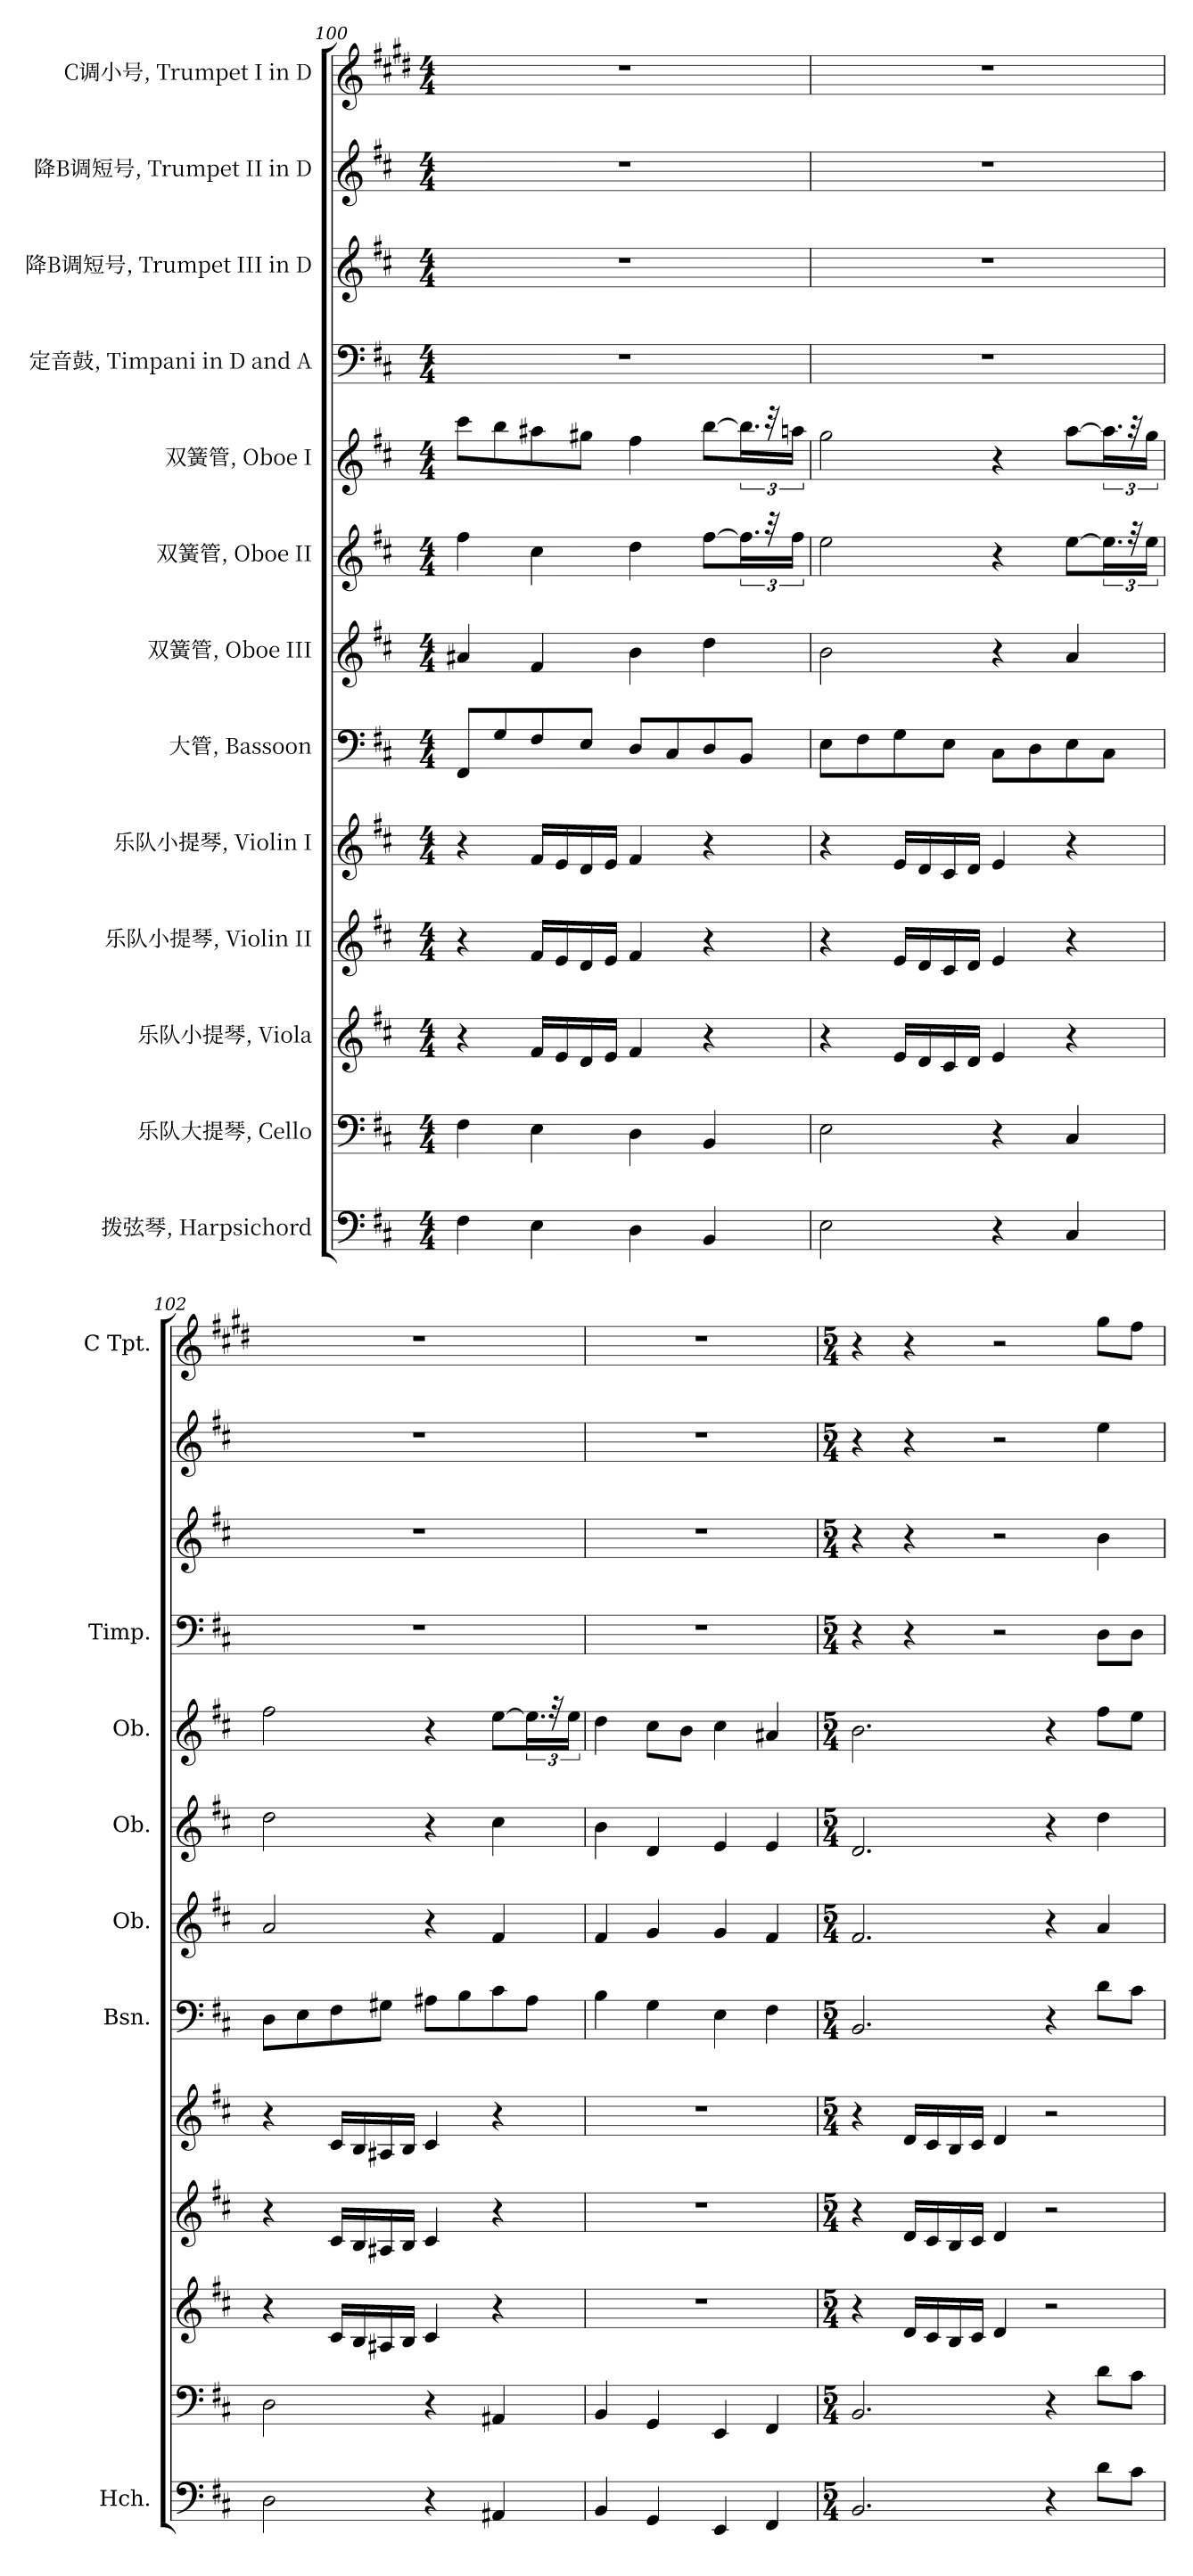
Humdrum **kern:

**kern	**kern	**kern	**kern	**kern	**kern	**kern	**kern	**kern	**kern	**kern	**kern	**kern
*part13	*part12	*part11	*part10	*part9	*part8	*part7	*part6	*part5	*part4	*part3	*part2	*part1
*staff13	*staff12	*staff11	*staff10	*staff9	*staff8	*staff7	*staff6	*staff5	*staff4	*staff3	*staff2	*staff1
*I"拨弦琴, Harpsichord	*I"乐队大提琴, Cello	*I"乐队小提琴, Viola	*I"乐队小提琴, Violin II	*I"乐队小提琴, Violin I	*I"大管, Bassoon	*I"双簧管, Oboe III	*I"双簧管, Oboe II	*I"双簧管, Oboe I	*I"定音鼓, Timpani in D and A	*I"降B调短号, Trumpet III in D	*I"降B调短号, Trumpet II in D	*I"C调小号, Trumpet I in D
*I'Hch.	*	*	*	*	*I'Bsn.	*I'Ob.	*I'Ob.	*I'Ob.	*I'Timp.	*	*	*I'C Tpt.
!!LO:PB:g=z
*clefF4	*clefF4	*clefG2	*clefG2	*clefG2	*clefF4	*clefG2	*clefG2	*clefG2	*clefF4	*clefG2	*clefG2	*clefG2
*	*	*	*	*	*	*	*	*	*	*ITrd1c2	*ITrd1c2	*ITrd1c2
*k[f#c#]	*k[f#c#]	*k[f#c#]	*k[f#c#]	*k[f#c#]	*k[f#c#]	*k[f#c#]	*k[f#c#]	*k[f#c#]	*k[f#c#]	*k[]	*k[]	*k[f#c#]
*M4/4	*M4/4	*M4/4	*M4/4	*M4/4	*M4/4	*M4/4	*M4/4	*M4/4	*M4/4	*M4/4	*M4/4	*M4/4
=100	=100	=100	=100	=100	=100	=100	=100	=100	=100	=100	=100	=100
4F#\	4F#\	4r	4r	4r	8FF#/L	4a#X/	4ff#\	8ccc#\L	1r	1r	1r	1r
.	.	.	.	.	8G/	.	.	8bb\	.	.	.	.
4E\	4E\	16f#/LL	16f#/LL	16f#/LL	8F#/	4f#/	4cc#\	8aa#X\	.	.	.	.
.	.	16e/	16e/	16e/	.	.	.	.	.	.	.	.
.	.	16d/	16d/	16d/	8E/J	.	.	8gg#X\J	.	.	.	.
.	.	16e/JJ	16e/JJ	16e/JJ	.	.	.	.	.	.	.	.
4D\	4D\	4f#/	4f#/	4f#/	8D/L	4b\	4dd\	4ff#\	.	.	.	.
.	.	.	.	.	8C#/	.	.	.	.	.	.	.
4BB/	4BB/	4r	4r	4r	8D/	4dd\	[8ff#\L	[8bb\L	.	.	.	.
.	.	.	.	.	8BB/J	.	24.ff#\Jk]	24.bb\Jk]	.	.	.	.
.	.	.	.	.	.	.	48r	48r	.	.	.	.
.	.	.	.	.	.	.	24ff#\	24aan\	.	.	.	.
=101	=101	=101	=101	=101	=101	=101	=101	=101	=101	=101	=101	=101
2E\	2E\	4r	4r	4r	8E\L	2b\	2ee\	2gg\	1r	1r	1r	1r
.	.	.	.	.	8F#\	.	.	.	.	.	.	.
.	.	16e/LL	16e/LL	16e/LL	8G\	.	.	.	.	.	.	.
.	.	16d/	16d/	16d/	.	.	.	.	.	.	.	.
.	.	16c#/	16c#/	16c#/	8E\J	.	.	.	.	.	.	.
.	.	16d/JJ	16d/JJ	16d/JJ	.	.	.	.	.	.	.	.
4r	4r	4e/	4e/	4e/	8C#\L	4r	4r	4r	.	.	.	.
.	.	.	.	.	8D\	.	.	.	.	.	.	.
4C#/	4C#/	4r	4r	4r	8E\	4a/	[8ee\L	[8aa\L	.	.	.	.
.	.	.	.	.	8C#\J	.	24.ee\Jk]	24.aa\Jk]	.	.	.	.
.	.	.	.	.	.	.	48r	48r	.	.	.	.
.	.	.	.	.	.	.	24ee\	24gg\	.	.	.	.
!!LO:PB:g=z
=102	=102	=102	=102	=102	=102	=102	=102	=102	=102	=102	=102	=102
2D\	2D\	4r	4r	4r	8D\L	2a/	2dd\	2ff#\	1r	1r	1r	1r
.	.	.	.	.	8E\	.	.	.	.	.	.	.
.	.	16c#/LL	16c#/LL	16c#/LL	8F#\	.	.	.	.	.	.	.
.	.	16B/	16B/	16B/	.	.	.	.	.	.	.	.
.	.	16A#X/	16A#X/	16A#X/	8G#X\J	.	.	.	.	.	.	.
.	.	16B/JJ	16B/JJ	16B/JJ	.	.	.	.	.	.	.	.
4r	4r	4c#/	4c#/	4c#/	8A#X\L	4r	4r	4r	.	.	.	.
.	.	.	.	.	8B\	.	.	.	.	.	.	.
4AA#X/	4AA#X/	4r	4r	4r	8c#\	4f#/	4cc#\	[8ee\L	.	.	.	.
.	.	.	.	.	8A#\J	.	.	24.ee\Jk]	.	.	.	.
.	.	.	.	.	.	.	.	48r	.	.	.	.
.	.	.	.	.	.	.	.	24ee\	.	.	.	.
=103	=103	=103	=103	=103	=103	=103	=103	=103	=103	=103	=103	=103
4BB/	4BB/	1r	1r	1r	4B\	4f#/	4b\	4dd\	1r	1r	1r	1r
4GG/	4GG/	.	.	.	4G\	4g/	4d/	8cc#\L	.	.	.	.
.	.	.	.	.	.	.	.	8b\J	.	.	.	.
4EE/	4EE/	.	.	.	4E\	4g/	4e/	4cc#\	.	.	.	.
4FF#/	4FF#/	.	.	.	4F#\	4f#/	4e/	4a#X/	.	.	.	.
=104	=104	=104	=104	=104	=104	=104	=104	=104	=104	=104	=104	=104
*M5/4	*M5/4	*M5/4	*M5/4	*M5/4	*M5/4	*M5/4	*M5/4	*M5/4	*M5/4	*M5/4	*M5/4	*M5/4
2.BB/	2.BB/	4r	4r	4r	2.BB/	2.f#/	2.d/	2.b\	4r	4r	4r	4r
.	.	16d/LL	16d/LL	16d/LL	.	.	.	.	4r	4r	4r	4r
.	.	16c#/	16c#/	16c#/	.	.	.	.	.	.	.	.
.	.	16B/	16B/	16B/	.	.	.	.	.	.	.	.
.	.	16c#/JJ	16c#/JJ	16c#/JJ	.	.	.	.	.	.	.	.
.	.	4d/	4d/	4d/	.	.	.	.	2r	2r	2r	2r
4r	4r	2r	2r	2r	4r	4r	4r	4r	.	.	.	.
*	*	*	*	*	*	*	*	*	*	*	*	*MM168
8d\L	8d\L	.	.	.	8d\L	4a/	4dd\	8ff#\L	8D\L	4a\	4dd\	8ff#\L
8c#\J	8c#\J	.	.	.	8c#\J	.	.	8ee\J	8D\J	.	.	8ee\J
=	=	=	=	=	=	=	=	=	=	=	=	=
*-	*-	*-	*-	*-	*-	*-	*-	*-	*-	*-	*-	*-
